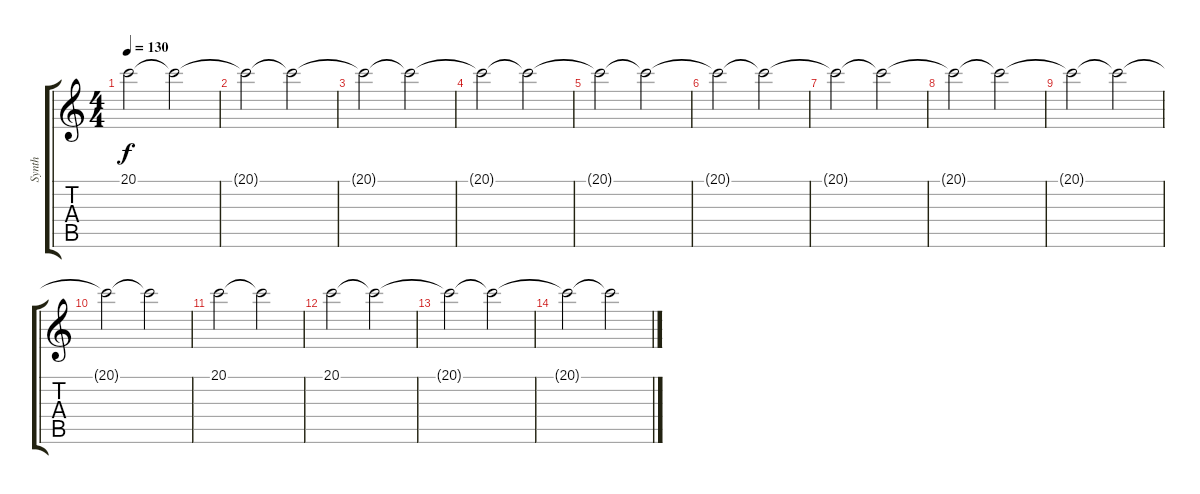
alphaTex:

\track ("Synth" "Synth") {instrument fx6goblins}
\staff {score tabs}
\tuning (E4 B3 G3 D3 A2 E2) {hide}
\ts (4 4)
\tempo 130
\clef g2
\ks c
20.1{t}.2{dy f} 20.1{t}.2 |
20.1{t}.2 20.1{t}.2 |
20.1{t}.2 20.1{t}.2 |
20.1{t}.2 20.1{t}.2 |
20.1{t}.2 20.1{t}.2 |
20.1{t}.2 20.1{t}.2 |
20.1{t}.2 20.1{t}.2 |
20.1{t}.2 20.1{t}.2 |
20.1{t}.2 20.1{t}.2 |
20.1{t}.2 20.1{t}.2 |
20.1.2 20.1{t}.2{volume 13} |
20.1.2 20.1{t}.2 |
20.1{t}.2 20.1{t}.2 |
20.1{t}.2 20.1{t}.2
